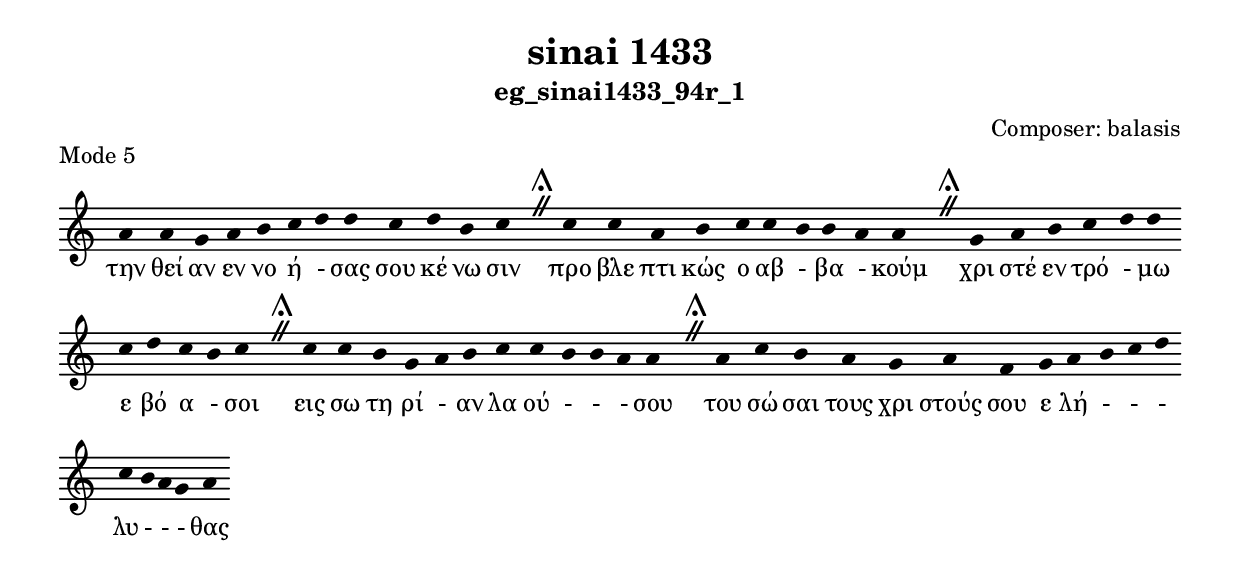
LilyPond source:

\include "gregorian.ly"

	\header {
 	  title = "sinai 1433"
	  subtitle = "eg_sinai1433_94r_1"
	  composer = "Composer: balasis"
	  piece = "Mode 5"
	}

	chant = {
	  a'4 a'4 g'4 a'4 b'4 c''4 d''4 d''4 c''4 d''4 b'4 c''4 \divisioMaior
 c''4 c''4 a'4 b'4 c''4 c''4 b'4 b'4 a'4 a'4 \divisioMaior
 g'4 a'4 b'4 c''4 d''4 d''4 c''4 d''4 c''4 b'4 c''4 \divisioMaior
 c''4 c''4 b'4 g'4 a'4 b'4 c''4 c''4 b'4 b'4 a'4 a'4 \divisioMaior
 a'4 c''4 b'4 a'4 g'4 a'4 f'4 g'4 a'4 b'4 c''4 d''4 c''4 b'4 a'4 g'4 a'4\finalis
	}

	verba = \lyricmode {την θεί αν εν νο ή - σας σου κέ νω σιν 
προ βλε πτι κώς ο αβ - βα - κούμ 
χρι στέ εν τρό - μω ε βό α - σοι 
εις σω τη ρί - αν λα ού -  -  - σου 
του σώ σαι τους χρι στούς σου ε λή -  -  - λυ -  -  - θας 
	}


	\score {
	  \new Staff <<
	  \new Voice = "melody" \chant
	  \new Lyrics = "one" \lyricsto melody \verba
	  >>
	  \layout {
	    \context {
	      \Staff
	      \remove "Time_signature_engraver"
	      \remove "Bar_engraver"
	    }
	    \context {
	      \Voice
	      \remove "Stem_engraver"
	    }
	  }
	}